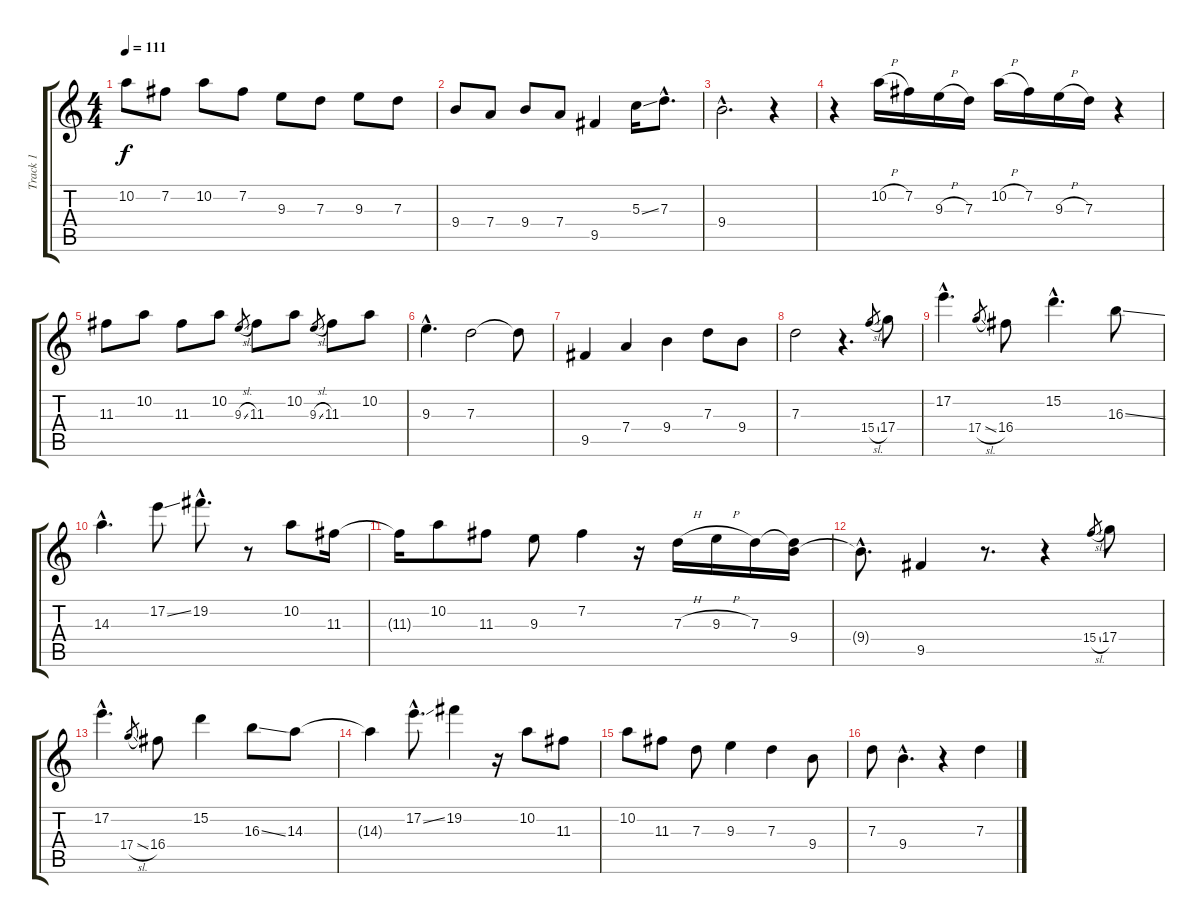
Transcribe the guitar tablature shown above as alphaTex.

\track ("Track 1" "Track 1") {instrument acousticguitarnylon}
\staff {score tabs}
\tuning (E4 B3 G3 D3 A2 E2) {hide}
\ts (4 4)
\tempo 111
\clef g2
\ks c
10.2.8{dy f} 7.2.8 10.2.8 7.2.8 9.3.8 7.3.8 9.3.8 7.3.8 |
9.4.8 7.4.8 9.4.8 7.4.8 9.5.4 5.3{ss}.16 7.3{hac}.8{d} |
9.4{hac}.2{d} r.4 |
r.4 10.2{h}.16 7.2.16 9.3{h}.16 7.3.16 10.2{h}.16 7.2.16 9.3{h}.16 7.3.16 r.4 |
11.3.8 10.2.8 11.3.8 10.2.8 9.3{sl}.8{gr} 11.3.8 10.2.8 9.3{sl}.8{gr} 11.3.8 10.2.8 |
9.3{hac}.4{d} 7.3.2 7.3{t}.8 |
9.5.4 7.4.4 9.4.4 7.3.8 9.4.8 |
7.3.2 r.4{d} 15.4{sl}.8{gr} 17.4.8 |
17.2{hac}.4{d} 17.4{sl}.8{gr} 16.4.8 15.2{hac}.4{d} 16.3{ss}.8 |
14.3{hac}.4{d} 17.2{ss}.8 19.2{hac}.8{d} r.8 10.2.8 11.3.16 |
11.3{t}.16 10.2.8 11.3.8 9.3.8 7.2.4 r.16 7.3{h}.16 9.3{h}.16 7.3.16 (7.3{t} 9.4).16 |
9.4{hac t}.8{d} 9.5.4 r.8{d} r.4 15.4{sl}.8{gr} 17.4.8 |
17.2{hac}.4{d} 17.4{sl}.8{gr} 16.4.8 15.2.4 16.3{ss}.8 14.3.8 |
14.3{t}.4 17.2{ss hac}.8{d} 19.2.4 r.16 10.2.8 11.3.8 |
10.2.8 11.3.8 7.3.8 9.3.4 7.3.4 9.4.8 |
7.3.8 9.4{hac}.4{d} r.4 7.3.4
